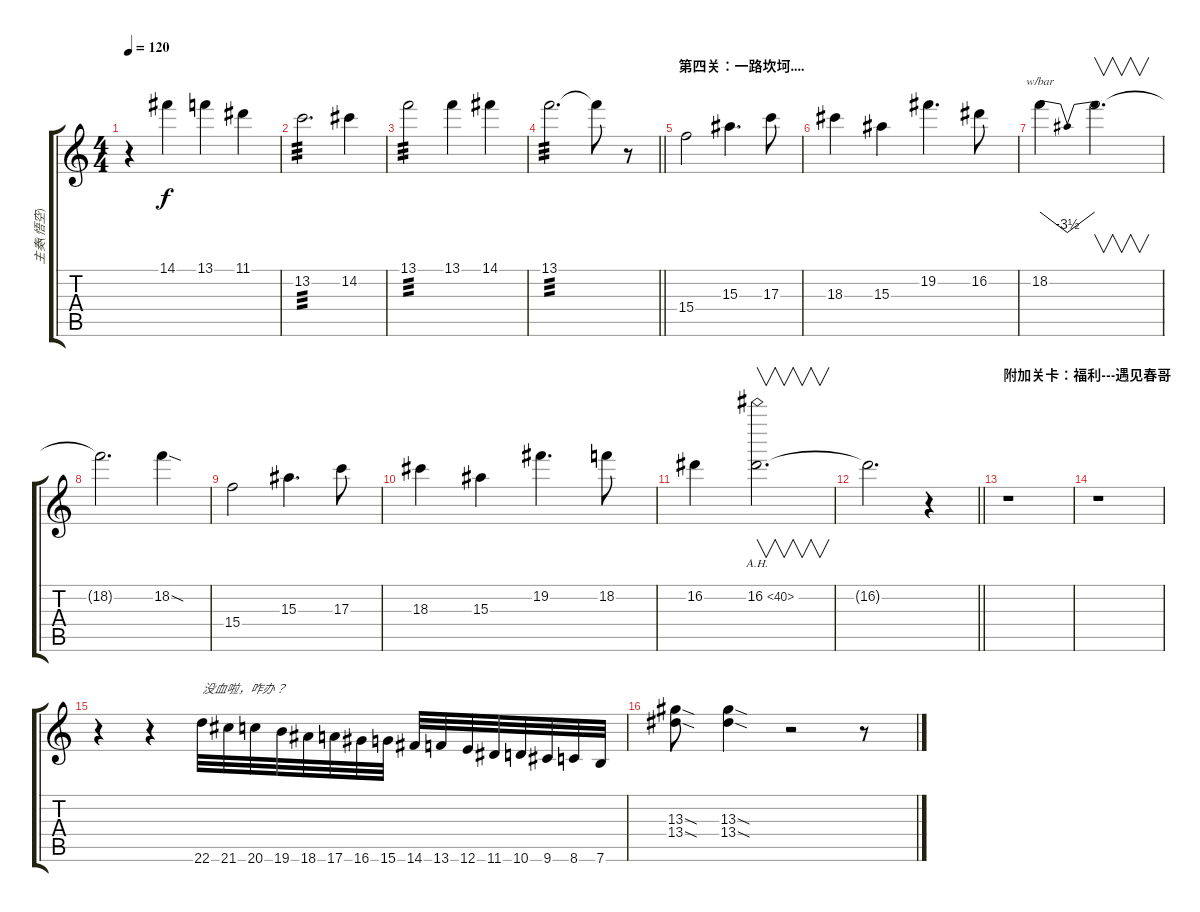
\track ("主奏(悟空)" "主奏(悟空)") {instrument distortionguitar}
\staff {score tabs}
\tuning (E4 B3 G3 D3 A2 E2) {hide}
\ts (4 4)
\tempo 120
\clef g2
\ks c
r.4{dy f} 14.1.4 13.1.4 11.1.4 |
13.2.2{d tp 3} 14.2.4 |
13.1.2{tp 3} 13.1.4 14.1.4 |
\barLineRight lightlight
13.1.2{d tp 3} 13.1{t}.8 r.8 |
\section ("" "第四关：一路坎坷....")
15.4.2{volume 14 balance 12 instrument distortionguitar} 15.3.4{d} 17.3.8 |
18.3.4 15.3.4 19.2.4{d} 16.2.8 |
18.2.4{tbe (dip default 0 0 30 -14 60 0)} 18.2{t}.2{v d} |
18.2{t}.2{d} 18.2{sod}.4 |
15.4.2 15.3.4{d} 17.3.8 |
18.3.4 15.3.4 19.2.4{d} 18.2.8 |
16.2.4 16.2{ah 24}.2{v d} |
\barLineRight lightlight
16.2{t}.2{d} r.4 |
\section ("" "附加关卡：福利---遇见春哥")
r.1{instrument guitarharmonics} |
r.1 |
r.4 r.4 22.6.32{txt "没血啦，咋办？"} 21.6.32 20.6.32 19.6.32 18.6.32 17.6.32 16.6.32 15.6.32 14.6.32 13.6.32 12.6.32 11.6.32 10.6.32 9.6.32 8.6.32 7.6.32 |
(13.3{sod} 13.4{sod}).8 (13.3{sod} 13.4{sod}).4 r.2 r.8
